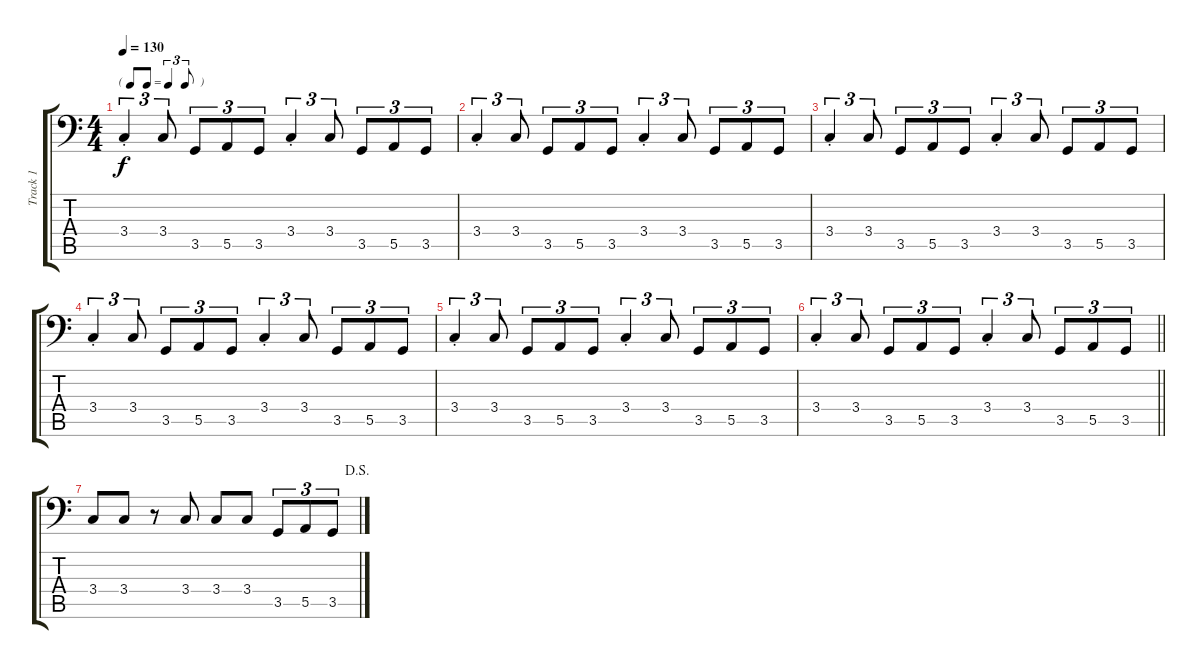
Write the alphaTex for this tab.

\track ("Track 1" "Track 1") {instrument acousticbass}
\staff {score tabs}
\tuning (C3 G2 D2 A1 E1 B0) {hide}
\ts (4 4)
\tf triplet8th
\tempo 130
\clef f4
\ks c
3.4{st}.4{tu (3 2) dy f} 3.4.8{tu (3 2)} 3.5.8{tu (3 2)} 5.5.8{tu (3 2)} 3.5.8{tu (3 2)} 3.4{st}.4{tu (3 2)} 3.4.8{tu (3 2)} 3.5.8{tu (3 2)} 5.5.8{tu (3 2)} 3.5.8{tu (3 2)} |
3.4{st}.4{tu (3 2)} 3.4.8{tu (3 2)} 3.5.8{tu (3 2)} 5.5.8{tu (3 2)} 3.5.8{tu (3 2)} 3.4{st}.4{tu (3 2)} 3.4.8{tu (3 2)} 3.5.8{tu (3 2)} 5.5.8{tu (3 2)} 3.5.8{tu (3 2)} |
3.4{st}.4{tu (3 2)} 3.4.8{tu (3 2)} 3.5.8{tu (3 2)} 5.5.8{tu (3 2)} 3.5.8{tu (3 2)} 3.4{st}.4{tu (3 2)} 3.4.8{tu (3 2)} 3.5.8{tu (3 2)} 5.5.8{tu (3 2)} 3.5.8{tu (3 2)} |
3.4{st}.4{tu (3 2)} 3.4.8{tu (3 2)} 3.5.8{tu (3 2)} 5.5.8{tu (3 2)} 3.5.8{tu (3 2)} 3.4{st}.4{tu (3 2)} 3.4.8{tu (3 2)} 3.5.8{tu (3 2)} 5.5.8{tu (3 2)} 3.5.8{tu (3 2)} |
3.4{st}.4{tu (3 2)} 3.4.8{tu (3 2)} 3.5.8{tu (3 2)} 5.5.8{tu (3 2)} 3.5.8{tu (3 2)} 3.4{st}.4{tu (3 2)} 3.4.8{tu (3 2)} 3.5.8{tu (3 2)} 5.5.8{tu (3 2)} 3.5.8{tu (3 2)} |
\barLineRight lightlight
3.4{st}.4{tu (3 2)} 3.4.8{tu (3 2)} 3.5.8{tu (3 2)} 5.5.8{tu (3 2)} 3.5.8{tu (3 2)} 3.4{st}.4{tu (3 2)} 3.4.8{tu (3 2)} 3.5.8{tu (3 2)} 5.5.8{tu (3 2)} 3.5.8{tu (3 2)} |
\jump dalsegno
3.4.8 3.4.8 r.8 3.4.8 3.4.8 3.4.8 3.5.8{tu (3 2)} 5.5.8{tu (3 2)} 3.5.8{tu (3 2)}
